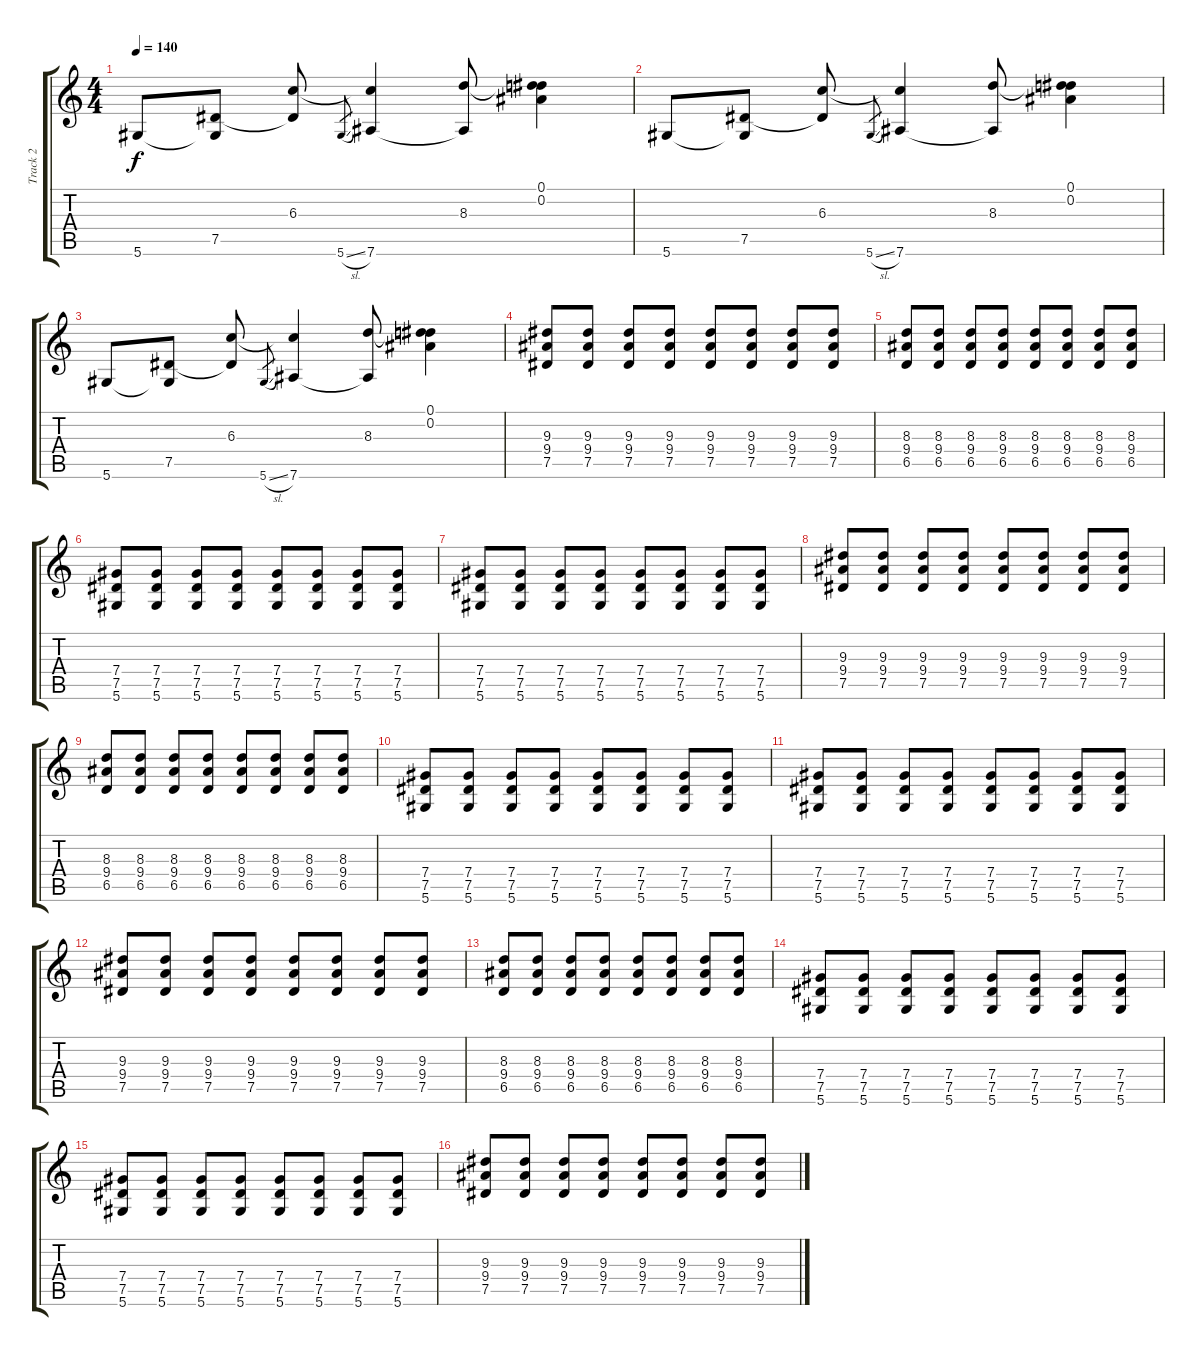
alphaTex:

\track ("Track 2" "Track 2") {instrument distortionguitar}
\staff {score tabs}
\tuning (Eb4 Bb3 Gb3 Db3 Ab2 Eb2) {hide}
\ts (4 4)
\tempo 140
\clef g2
\ks c
5.6.8{dy f} (7.5 5.6{t}).8{instrument electricpiano1} (6.3 7.5{t}).8 5.6{sl}.8{gr} (6.3{t} 7.6).4 (8.3 7.6{t}).8 (0.1 0.2 8.3{t}).4 |
5.6.8{instrument electricpiano1} (7.5 5.6{t}).8 (6.3 7.5{t}).8 5.6{sl}.8{gr} (6.3{t} 7.6).4 (8.3 7.6{t}).8 (0.1 0.2 8.3{t}).4 |
5.6.8 (7.5 5.6{t}).8 (6.3 7.5{t}).8{instrument electricpiano1} 5.6{sl}.8{gr} (6.3{t} 7.6).4 (8.3 7.6{t}).8 (0.1 0.2 8.3{t}).4 |
(9.3 9.4 7.5).8{instrument distortionguitar} (9.3 9.4 7.5).8 (9.3 9.4 7.5).8 (9.3 9.4 7.5).8 (9.3 9.4 7.5).8 (9.3 9.4 7.5).8 (9.3 9.4 7.5).8 (9.3 9.4 7.5).8 |
(8.3 9.4 6.5).8 (8.3 9.4 6.5).8 (8.3 9.4 6.5).8 (8.3 9.4 6.5).8 (8.3 9.4 6.5).8 (8.3 9.4 6.5).8 (8.3 9.4 6.5).8 (8.3 9.4 6.5).8 |
(7.4 7.5 5.6).8{volume 16 balance 16} (7.4 7.5 5.6).8 (7.4 7.5 5.6).8 (7.4 7.5 5.6).8 (7.4 7.5 5.6).8 (7.4 7.5 5.6).8 (7.4 7.5 5.6).8 (7.4 7.5 5.6).8 |
(7.4 7.5 5.6).8 (7.4 7.5 5.6).8 (7.4 7.5 5.6).8 (7.4 7.5 5.6).8 (7.4 7.5 5.6).8 (7.4 7.5 5.6).8 (7.4 7.5 5.6).8 (7.4 7.5 5.6).8 |
(9.3 9.4 7.5).8{volume 11 instrument distortionguitar} (9.3 9.4 7.5).8 (9.3 9.4 7.5).8 (9.3 9.4 7.5).8 (9.3 9.4 7.5).8 (9.3 9.4 7.5).8 (9.3 9.4 7.5).8 (9.3 9.4 7.5).8 |
(8.3 9.4 6.5).8 (8.3 9.4 6.5).8 (8.3 9.4 6.5).8 (8.3 9.4 6.5).8 (8.3 9.4 6.5).8 (8.3 9.4 6.5).8 (8.3 9.4 6.5).8 (8.3 9.4 6.5).8 |
(7.4 7.5 5.6).8{volume 16 balance 16} (7.4 7.5 5.6).8 (7.4 7.5 5.6).8 (7.4 7.5 5.6).8 (7.4 7.5 5.6).8 (7.4 7.5 5.6).8 (7.4 7.5 5.6).8 (7.4 7.5 5.6).8 |
(7.4 7.5 5.6).8 (7.4 7.5 5.6).8 (7.4 7.5 5.6).8 (7.4 7.5 5.6).8 (7.4 7.5 5.6).8 (7.4 7.5 5.6).8 (7.4 7.5 5.6).8 (7.4 7.5 5.6).8 |
(9.3 9.4 7.5).8{instrument distortionguitar} (9.3 9.4 7.5).8 (9.3 9.4 7.5).8 (9.3 9.4 7.5).8 (9.3 9.4 7.5).8 (9.3 9.4 7.5).8 (9.3 9.4 7.5).8 (9.3 9.4 7.5).8 |
(8.3 9.4 6.5).8 (8.3 9.4 6.5).8 (8.3 9.4 6.5).8 (8.3 9.4 6.5).8 (8.3 9.4 6.5).8 (8.3 9.4 6.5).8 (8.3 9.4 6.5).8 (8.3 9.4 6.5).8 |
(7.4 7.5 5.6).8 (7.4 7.5 5.6).8 (7.4 7.5 5.6).8 (7.4 7.5 5.6).8 (7.4 7.5 5.6).8 (7.4 7.5 5.6).8 (7.4 7.5 5.6).8 (7.4 7.5 5.6).8 |
(7.4 7.5 5.6).8 (7.4 7.5 5.6).8 (7.4 7.5 5.6).8 (7.4 7.5 5.6).8 (7.4 7.5 5.6).8 (7.4 7.5 5.6).8 (7.4 7.5 5.6).8 (7.4 7.5 5.6).8 |
(9.3 9.4 7.5).8{volume 11 instrument distortionguitar} (9.3 9.4 7.5).8 (9.3 9.4 7.5).8 (9.3 9.4 7.5).8 (9.3 9.4 7.5).8 (9.3 9.4 7.5).8 (9.3 9.4 7.5).8 (9.3 9.4 7.5).8
